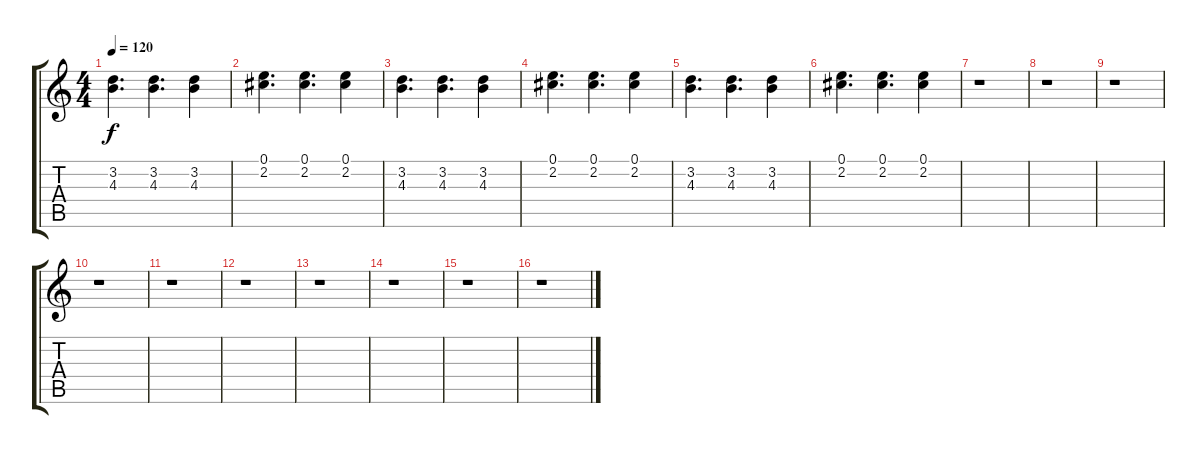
\track "" {instrument acousticguitarsteel}
\staff {score tabs}
\tuning (E4 B3 G3 D3 A2 E2) {hide}
\ts (4 4)
\tempo 120
\clef g2
\ks c
(3.2 4.3).4{d dy f} (3.2 4.3).4{d} (3.2 4.3).4 |
(0.1 2.2).4{d} (0.1 2.2).4{d} (0.1 2.2).4 |
(3.2 4.3).4{d} (3.2 4.3).4{d} (3.2 4.3).4 |
(0.1 2.2).4{d} (0.1 2.2).4{d} (0.1 2.2).4 |
(3.2 4.3).4{d} (3.2 4.3).4{d} (3.2 4.3).4 |
(0.1 2.2).4{d} (0.1 2.2).4{d} (0.1 2.2).4 |
r.1 |
r.1 |
r.1 |
r.1 |
r.1 |
r.1 |
r.1 |
r.1 |
r.1 |
r.1
